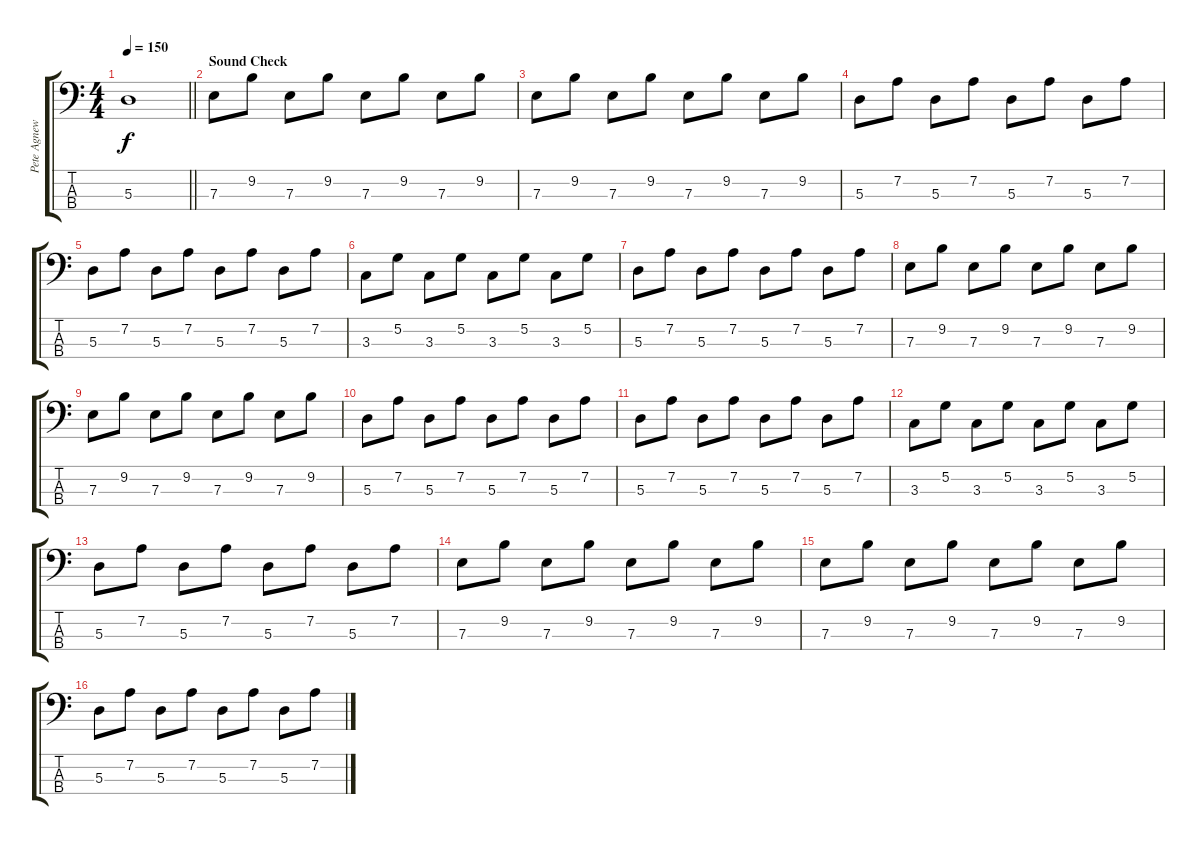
\track ("Pete Agnew (bass)" "Pete Agnew") {instrument electricbasspick}
\staff {score tabs}
\tuning (G2 D2 A1 E1) {hide}
\ts (4 4)
\tempo 150
\clef f4
\barLineRight lightlight
\ks c
5.3.1{dy f} |
\section ("" "Sound Check")
7.3.8{volume 13} 9.2.8 7.3.8 9.2.8 7.3.8 9.2.8 7.3.8 9.2.8 |
7.3.8 9.2.8 7.3.8 9.2.8 7.3.8 9.2.8 7.3.8 9.2.8 |
5.3.8 7.2.8 5.3.8 7.2.8 5.3.8 7.2.8 5.3.8 7.2.8 |
5.3.8 7.2.8 5.3.8 7.2.8 5.3.8 7.2.8 5.3.8 7.2.8 |
3.3.8 5.2.8 3.3.8 5.2.8 3.3.8 5.2.8 3.3.8 5.2.8 |
5.3.8 7.2.8 5.3.8 7.2.8 5.3.8 7.2.8 5.3.8 7.2.8 |
7.3.8 9.2.8 7.3.8 9.2.8 7.3.8 9.2.8 7.3.8 9.2.8 |
7.3.8 9.2.8 7.3.8 9.2.8 7.3.8 9.2.8 7.3.8 9.2.8 |
5.3.8 7.2.8 5.3.8 7.2.8 5.3.8 7.2.8 5.3.8 7.2.8 |
5.3.8 7.2.8 5.3.8 7.2.8 5.3.8 7.2.8 5.3.8 7.2.8 |
3.3.8 5.2.8 3.3.8 5.2.8 3.3.8 5.2.8 3.3.8 5.2.8 |
5.3.8 7.2.8 5.3.8 7.2.8 5.3.8 7.2.8 5.3.8 7.2.8 |
7.3.8 9.2.8 7.3.8 9.2.8 7.3.8 9.2.8 7.3.8 9.2.8 |
7.3.8 9.2.8 7.3.8 9.2.8 7.3.8 9.2.8 7.3.8 9.2.8 |
5.3.8 7.2.8 5.3.8 7.2.8 5.3.8 7.2.8 5.3.8 7.2.8
